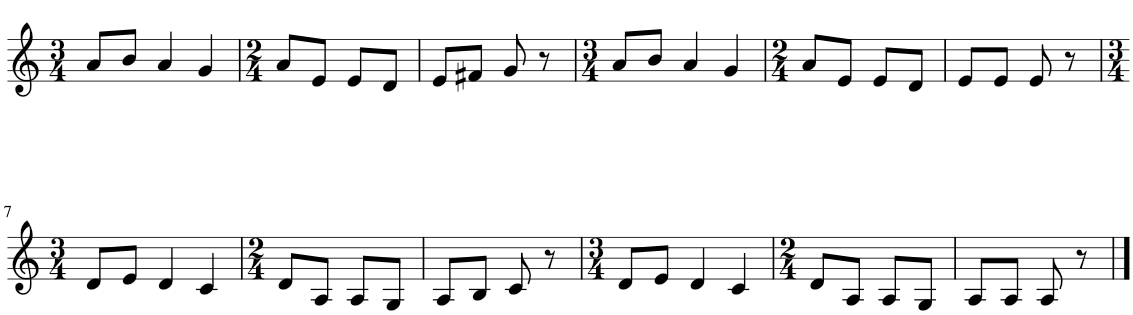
**kern
*part1
*staff1
*I"Choir
*I'Ch
*clefG2
*k[]
*M3/4
=1
8a/L
8b/J
4a/
4g/
=2
*M2/4
8a/L
8e/J
8e/L
8d/J
=3
8e/L
8f#X/J
8g/
8r
=4
*M3/4
8a/L
8b/J
4a/
4g/
=5
*M2/4
8a/L
8e/J
8e/L
8d/J
=6
8e/L
8e/J
8e/
8r
!!LO:LB:g=z
=7
*M3/4
8d/L
8e/J
4d/
4c/
=8
*M2/4
8d/L
8A/J
8A/L
8G/J
=9
8A/L
8B/J
8c/
8r
=10
*M3/4
8d/L
8e/J
4d/
4c/
=11
*M2/4
8d/L
8A/J
8A/L
8G/J
=12
8A/L
8A/J
8A/
8r
==
*-
